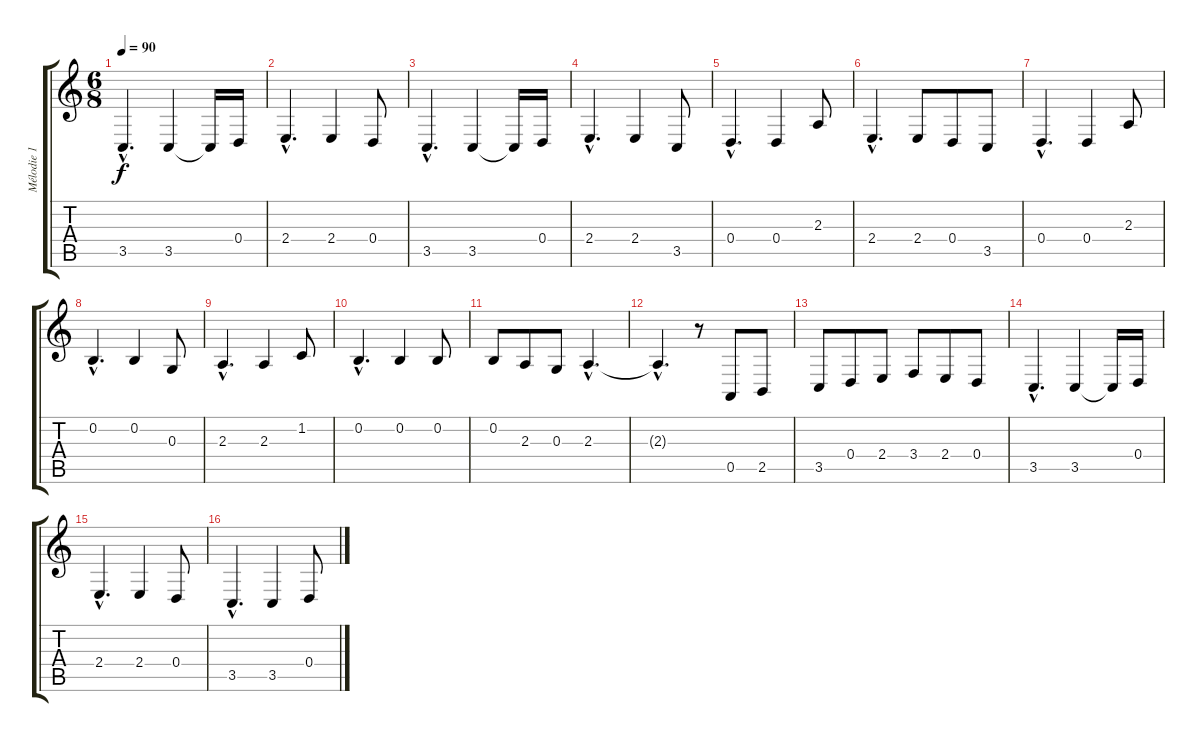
\track ("Mélodie 1" "Mélodie 1") {instrument brightacousticpiano}
\staff {score tabs}
\tuning (E4 B3 G3 D3 A2 E2) {hide}
\ts (6 8)
\tempo 90
\clef g2
\ks c
3.5{hac}.4{d dy f instrument brightacousticpiano} 3.5.4 3.5{t}.16 0.4.16 |
2.4{hac}.4{d} 2.4.4 0.4.8 |
3.5{hac}.4{d} 3.5.4 3.5{t}.16 0.4.16 |
2.4{hac}.4{d} 2.4.4 3.5.8 |
0.4{hac}.4{d} 0.4.4 2.3.8 |
2.4{hac}.4{d} 2.4.8 0.4.8 3.5.8 |
0.4{hac}.4{d} 0.4.4 2.3.8 |
0.2{hac}.4{d} 0.2.4 0.3.8 |
2.3{hac}.4{d} 2.3.4 1.2.8 |
0.2{hac}.4{d} 0.2.4 0.2.8 |
0.2.8 2.3.8 0.3.8 2.3{hac}.4{d} |
2.3{hac t}.4{d} r.8 0.5.8 2.5.8 |
3.5.8 0.4.8 2.4.8 3.4.8 2.4.8 0.4.8 |
3.5{hac}.4{d} 3.5.4 3.5{t}.16 0.4.16 |
2.4{hac}.4{d} 2.4.4 0.4.8 |
3.5{hac}.4{d} 3.5.4 0.4.8
